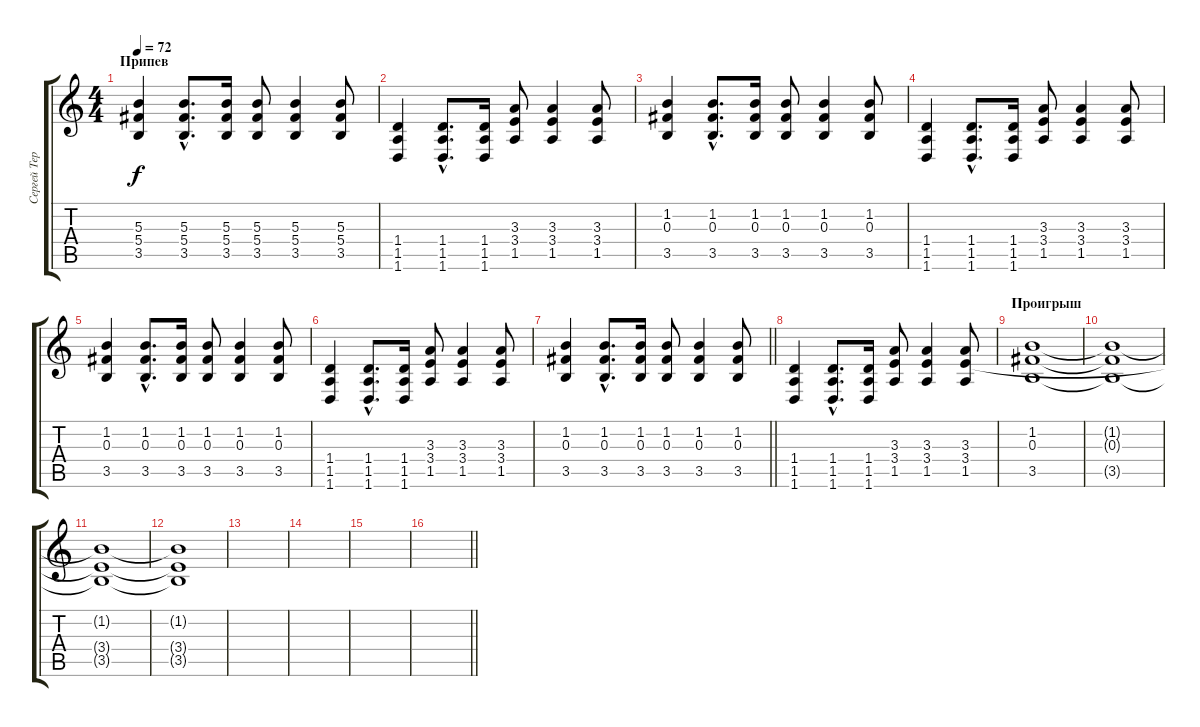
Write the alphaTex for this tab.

\track ("Сергей Терентьев (Rhythm)" "Сергей Тер") {instrument distortionguitar}
\staff {score tabs}
\tuning (Eb4 Bb3 Gb3 Db3 Ab2 Db2) {hide}
\ts (4 4)
\section ("" "Припев")
\tempo 72
\clef g2
\ks c
(5.3 5.4 3.5).4{dy f volume 13 instrument distortionguitar} (5.3{hac} 5.4{hac} 3.5{hac}).8{d} (5.3 5.4 3.5).16 (5.3 5.4 3.5).8 (5.3 5.4 3.5).4 (5.3 5.4 3.5).8 |
(1.4 1.5 1.6).4 (1.4{hac} 1.5{hac} 1.6{hac}).8{d} (1.4 1.5 1.6).16 (3.3 3.4 1.5).8 (3.3 3.4 1.5).4 (3.3 3.4 1.5).8 |
(1.2 0.3 3.5).4 (1.2{hac} 0.3{hac} 3.5{hac}).8{d} (1.2 0.3 3.5).16 (1.2 0.3 3.5).8 (1.2 0.3 3.5).4 (1.2 0.3 3.5).8 |
(1.4 1.5 1.6).4 (1.4{hac} 1.5{hac} 1.6{hac}).8{d} (1.4 1.5 1.6).16 (3.3 3.4 1.5).8 (3.3 3.4 1.5).4 (3.3 3.4 1.5).8 |
(1.2 0.3 3.5).4 (1.2{hac} 0.3{hac} 3.5{hac}).8{d} (1.2 0.3 3.5).16 (1.2 0.3 3.5).8 (1.2 0.3 3.5).4 (1.2 0.3 3.5).8 |
(1.4 1.5 1.6).4 (1.4{hac} 1.5{hac} 1.6{hac}).8{d} (1.4 1.5 1.6).16 (3.3 3.4 1.5).8 (3.3 3.4 1.5).4 (3.3 3.4 1.5).8 |
\barLineRight lightlight
(1.2 0.3 3.5).4 (1.2{hac} 0.3{hac} 3.5{hac}).8{d} (1.2 0.3 3.5).16 (1.2 0.3 3.5).8 (1.2 0.3 3.5).4 (1.2 0.3 3.5).8 |
(1.4 1.5 1.6).4 (1.4{hac} 1.5{hac} 1.6{hac}).8{d} (1.4 1.5 1.6).16 (3.3 3.4 1.5).8 (3.3 3.4 1.5).4 (3.3 3.4 1.5).8 |
\section ("" "Проигрыш")
(1.2 0.3 3.5).1{volume 0} |
(1.2{t} 0.3{t} 3.5{t}).1 |
(1.2{t} 3.4{t} 3.5{t}).1 |
(1.2{t} 3.4{t} 3.5{t}).1 |
|
|
|
\barLineRight lightlight
